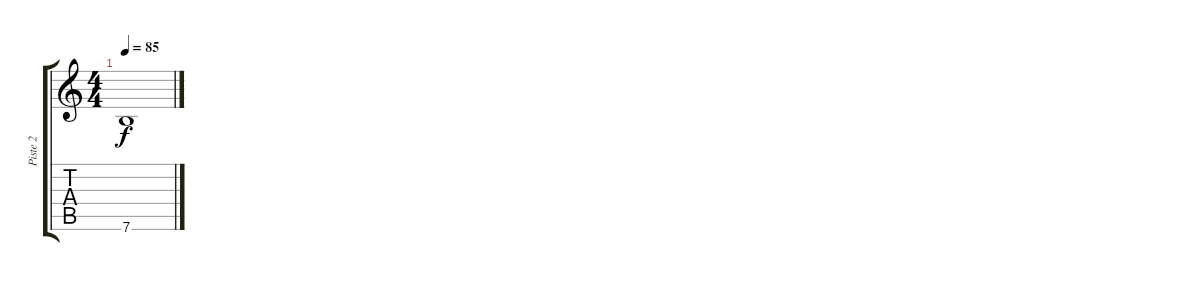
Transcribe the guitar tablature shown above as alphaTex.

\track ("Piste 2" "Piste 2") {instrument distortionguitar}
\staff {score tabs}
\tuning (E4 B3 G3 D3 A2 E2) {hide}
\ts (4 4)
\tempo 85
\clef g2
\ks c
7.6.1{dy f}
